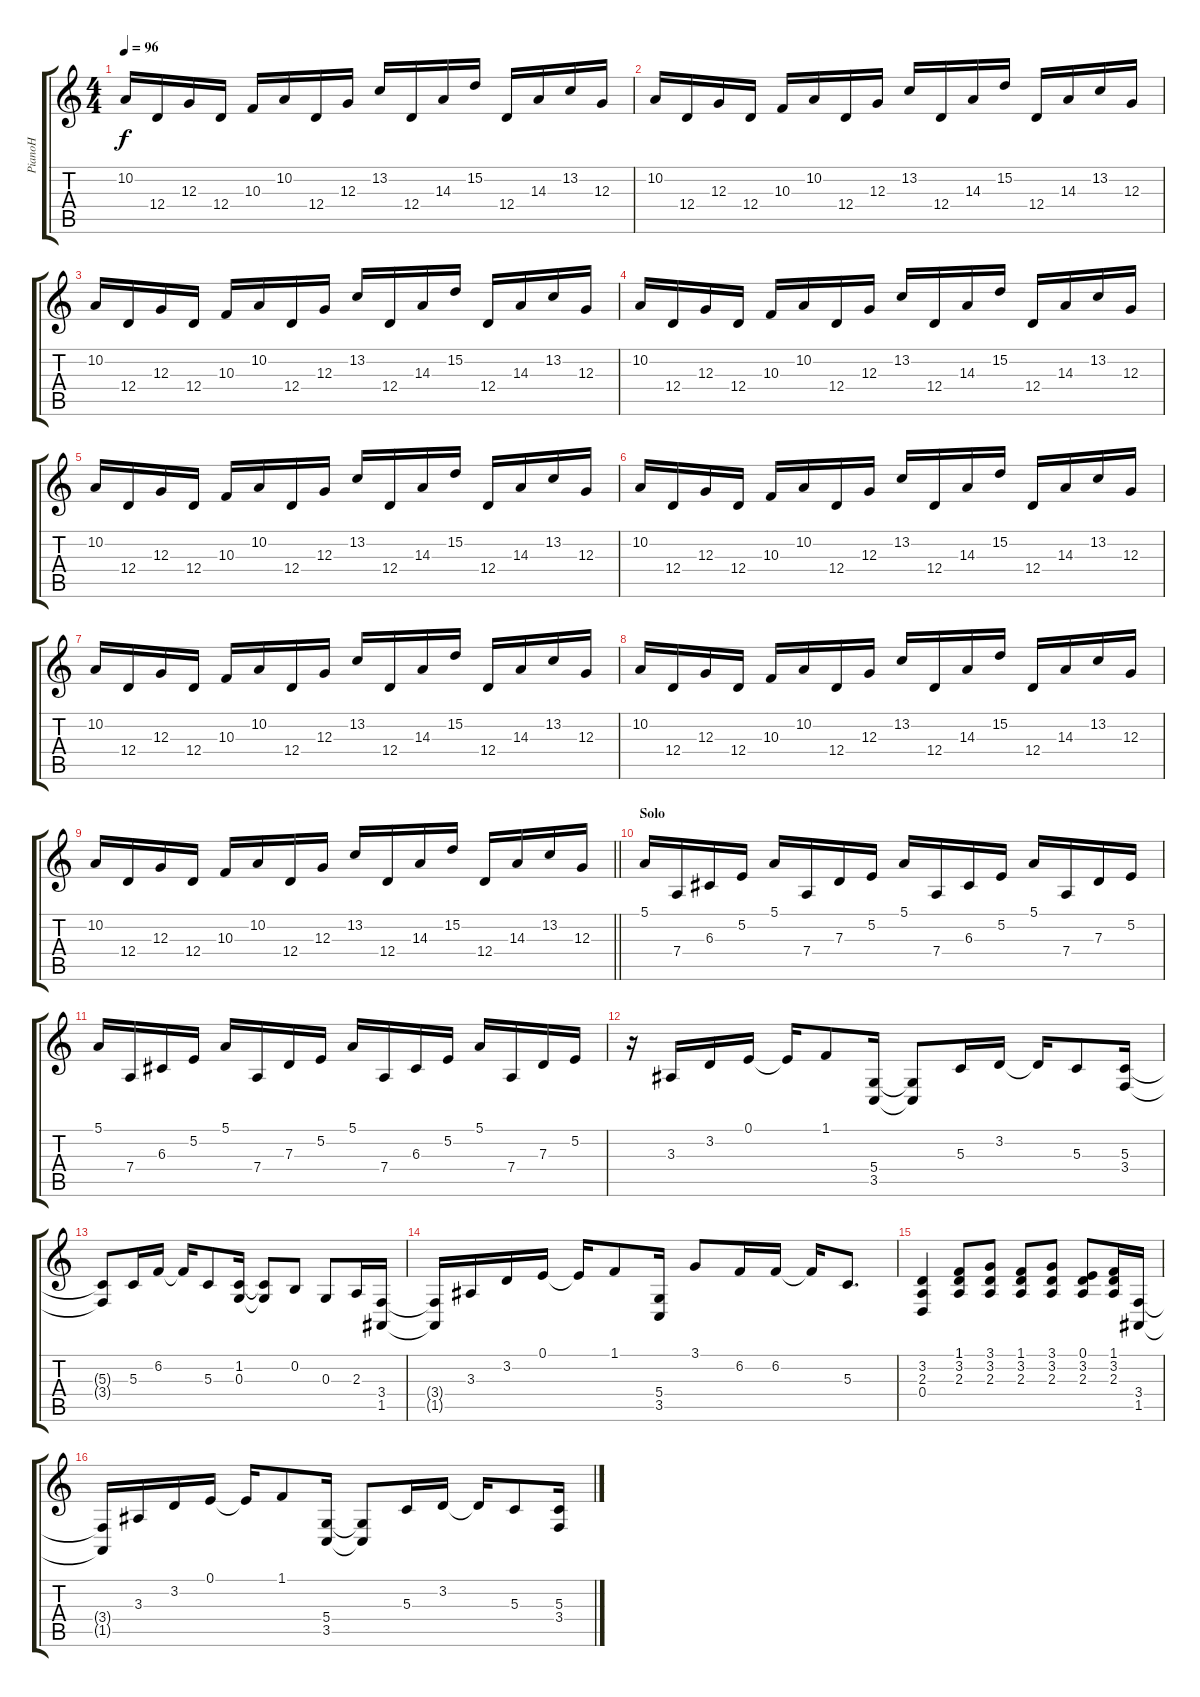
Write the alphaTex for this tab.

\track ("PianoH" "PianoH") {instrument acousticgrandpiano}
\staff {score tabs}
\tuning (E4 B3 G3 D3 A2 E2) {hide}
\ts (4 4)
\tempo 96
\clef g2
\ks c
10.2.16{dy f} 12.4.16 12.3.16 12.4.16 10.3.16 10.2.16 12.4.16 12.3.16 13.2.16 12.4.16 14.3.16 15.2.16 12.4.16 14.3.16 13.2.16 12.3.16 |
10.2.16 12.4.16 12.3.16 12.4.16 10.3.16 10.2.16 12.4.16 12.3.16 13.2.16 12.4.16 14.3.16 15.2.16 12.4.16 14.3.16 13.2.16 12.3.16 |
10.2.16 12.4.16 12.3.16 12.4.16 10.3.16 10.2.16 12.4.16 12.3.16 13.2.16 12.4.16 14.3.16 15.2.16 12.4.16 14.3.16 13.2.16 12.3.16 |
10.2.16 12.4.16 12.3.16 12.4.16 10.3.16 10.2.16 12.4.16 12.3.16 13.2.16 12.4.16 14.3.16 15.2.16 12.4.16 14.3.16 13.2.16 12.3.16 |
10.2.16 12.4.16 12.3.16 12.4.16 10.3.16 10.2.16 12.4.16 12.3.16 13.2.16 12.4.16 14.3.16 15.2.16 12.4.16 14.3.16 13.2.16 12.3.16 |
10.2.16 12.4.16 12.3.16 12.4.16 10.3.16 10.2.16 12.4.16 12.3.16 13.2.16 12.4.16 14.3.16 15.2.16 12.4.16 14.3.16 13.2.16 12.3.16 |
10.2.16 12.4.16 12.3.16 12.4.16 10.3.16 10.2.16 12.4.16 12.3.16 13.2.16 12.4.16 14.3.16 15.2.16 12.4.16 14.3.16 13.2.16 12.3.16 |
10.2.16 12.4.16 12.3.16 12.4.16 10.3.16 10.2.16 12.4.16 12.3.16 13.2.16 12.4.16 14.3.16 15.2.16 12.4.16 14.3.16 13.2.16 12.3.16 |
\barLineRight lightlight
10.2.16 12.4.16 12.3.16 12.4.16 10.3.16 10.2.16 12.4.16 12.3.16 13.2.16 12.4.16 14.3.16 15.2.16 12.4.16 14.3.16 13.2.16 12.3.16 |
\section ("" "Solo")
5.1.16 7.4.16 6.3.16 5.2.16 5.1.16 7.4.16 7.3.16 5.2.16 5.1.16 7.4.16 6.3.16 5.2.16 5.1.16 7.4.16 7.3.16 5.2.16 |
5.1.16 7.4.16 6.3.16 5.2.16 5.1.16 7.4.16 7.3.16 5.2.16 5.1.16 7.4.16 6.3.16 5.2.16 5.1.16 7.4.16 7.3.16 5.2.16 |
r.16 3.3.16 3.2.16 0.1.16 0.1{t}.16 1.1.8 (5.4 3.5).16 (5.4{t} 3.5{t}).8 5.3.16 3.2.16 3.2{t}.16 5.3.8 (5.3 3.4).16 |
(5.3{t} 3.4{t}).8 5.3.16 6.2.16 6.2{t}.16 5.3.8 (1.2 0.3).16 (1.2{t} 0.3{t}).8 0.2.8 0.3.8 2.3.16 (3.4 1.5).16 |
(3.4{t} 1.5{t}).16 3.3.16 3.2.16 0.1.16 0.1{t}.16 1.1.8 (5.4 3.5).16 3.1.8 6.2.16 6.2.16 6.2{t}.16 5.3.8{d} |
(3.2 2.3 0.4).4 (1.1 3.2 2.3).8 (3.1 3.2 2.3).8 (1.1 3.2 2.3).8 (3.1 3.2 2.3).8 (0.1 3.2 2.3).8 (1.1 3.2 2.3).16 (3.4 1.5).16 |
(3.4{t} 1.5{t}).16 3.3.16 3.2.16 0.1.16 0.1{t}.16 1.1.8 (5.4 3.5).16 (5.4{t} 3.5{t}).8 5.3.16 3.2.16 3.2{t}.16 5.3.8 (5.3 3.4).16
